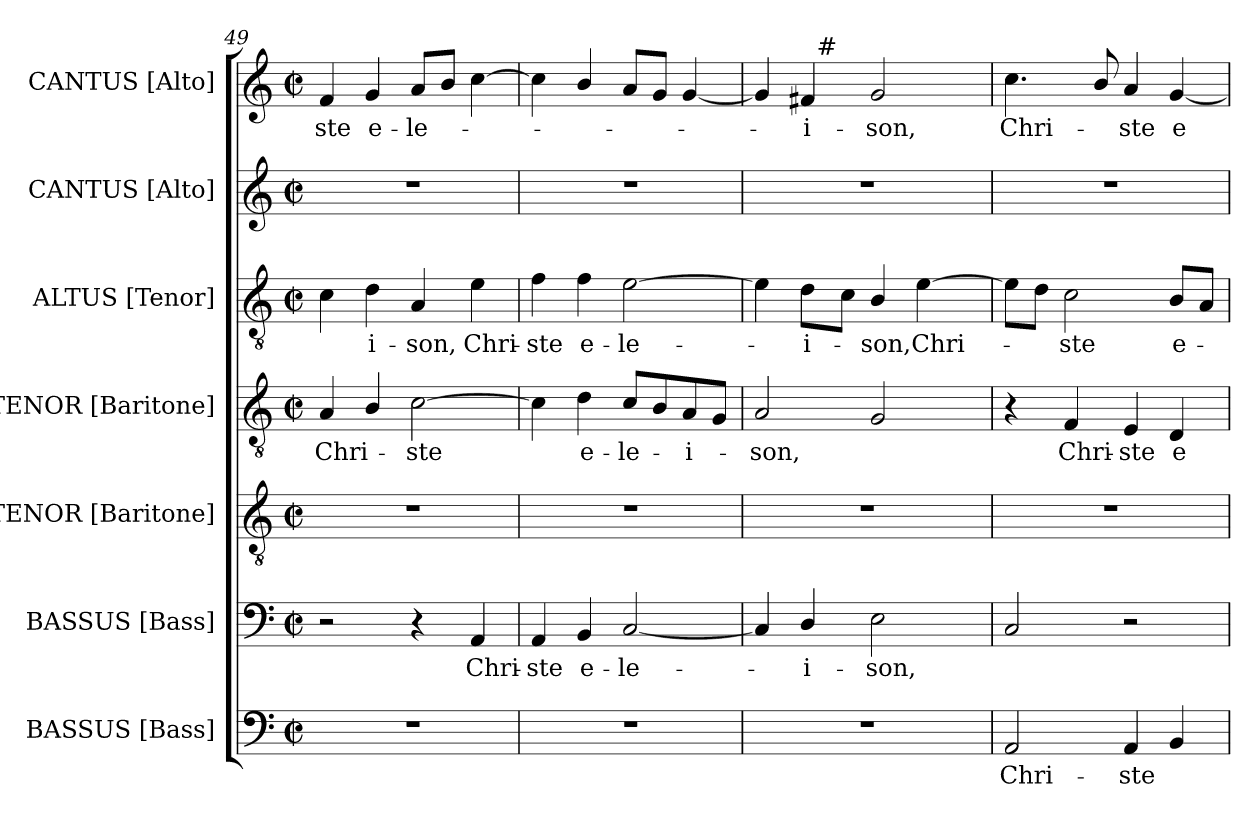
**kern	**text	**kern	**text	**kern	**kern	**text	**kern	**text	**kern	**kern	**text
*part7	*part7	*part6	*part6	*part5	*part4	*part4	*part3	*part3	*part2	*part1	*part1
*staff7	*staff7	*staff6	*staff6	*staff5	*staff4	*staff4	*staff3	*staff3	*staff2	*staff1	*staff1
*I"BASSUS [Bass]	*	*I"BASSUS [Bass]	*	*I"TENOR [Baritone]	*I"TENOR [Baritone]	*	*I"ALTUS [Tenor]	*	*I"CANTUS [Alto]	*I"CANTUS [Alto]	*
*I'B.	*	*I'B.	*	*I'Bar.	*I'Bar.	*	*I'T.	*	*I'A.	*I'A.	*
*clefF4	*	*clefF4	*	*clefGv2	*clefGv2	*	*clefGv2	*	*clefG2	*clefG2	*
*	*	*	*	*ITrd7c12	*ITrd7c12	*	*ITrd7c12	*	*	*	*
*k[]	*	*k[]	*	*k[]	*k[]	*	*k[]	*	*k[]	*k[]	*
*C:	*	*C:	*	*C:	*C:	*	*C:	*	*C:	*C:	*
*M2/2	*	*M2/2	*	*M2/2	*M2/2	*	*M2/2	*	*M2/2	*M2/2	*
*met(c|)	*	*met(c|)	*	*met(c|)	*met(c|)	*	*met(c|)	*	*met(c|)	*met(c|)	*
=49	=49	=49	=49	=49	=49	=49	=49	=49	=49	=49	=49
!	!	!	!	!	!	!LO:LY:b:color=#000000	!	!	!	!	!
!	!	!	!	!	!	!	!	!	!	!	!LO:LY:b:color=#000000
1r	.	2r	.	1r	4AAi/	Chri-	4Ci\	.	1r	4fi/	-ste
!	!	!	!	!	!	!	!	!LO:LY:b:color=#000000	!	!	!
!	!	!	!	!	!	!	!	!	!	!	!LO:LY:b:color=#000000
.	.	.	.	.	4BBi/	.	4Di\	-i-	.	4gi/	e-
!	!	!	!	!	!	!LO:LY:b:color=#000000	!	!	!	!	!
!	!	!	!	!	!	!	!	!LO:LY:b:color=#000000	!	!	!
!	!	!	!	!	!	!	!	!	!	!	!LO:LY:b:color=#000000
.	.	4r	.	.	[>2Ci\	-ste	4AAi/	-son,	.	8ai/L	-le-
.	.	.	.	.	.	.	.	.	.	8bi/J	.
!	!	!	!LO:LY:b:color=#000000	!	!	!	!	!	!	!	!
!	!	!	!	!	!	!	!	!LO:LY:b:color=#000000	!	!	!
.	.	4AAi/	Chri-	.	.	.	4Ei\	Chri-	.	[>4cci\	.
=50	=50	=50	=50	=50	=50	=50	=50	=50	=50	=50	=50
!	!	!	!LO:LY:b:color=#000000	!	!	!	!	!	!	!	!
!	!	!	!	!	!	!	!	!LO:LY:b:color=#000000	!	!	!
1r	.	4AAi/	-ste	1r	4Ci\]	.	4Fi\	-ste	1r	4cci\]	.
!	!	!	!LO:LY:b:color=#000000	!	!	!	!	!	!	!	!
!	!	!	!	!	!	!LO:LY:b:color=#000000	!	!	!	!	!
!	!	!	!	!	!	!	!	!LO:LY:b:color=#000000	!	!	!
.	.	4BBi/	e-	.	4Di\	e-	4Fi\	e-	.	4bi/	.
!	!	!	!LO:LY:b:color=#000000	!	!	!	!	!	!	!	!
!	!	!	!	!	!	!LO:LY:b:color=#000000	!	!	!	!	!
!	!	!	!	!	!	!	!	!LO:LY:b:color=#000000	!	!	!
.	.	[<2Ci/	-le-	.	8Ci/L	-le-	[>2Ei\	-le-	.	8ai/L	.
.	.	.	.	.	8BBi/	.	.	.	.	8gi/J	.
!	!	!	!	!	!	!LO:LY:b:color=#000000	!	!	!	!	!
.	.	.	.	.	8AAi/	-i-	.	.	.	[<4gi/	.
.	.	.	.	.	8GGi/J	.	.	.	.	.	.
=51	=51	=51	=51	=51	=51	=51	=51	=51	=51	=51	=51
!	!	!	!	!	!	!LO:LY:b:color=#000000	!	!	!	!	!
*	*	*	*	*	*	*	*	*	*	*^	*
1r	.	4Ci/]	.	1r	2AAi/	-son,	4Ei\]	.	1r	4gi/]	4ryy	.
!	!	!	!LO:LY:b:color=#000000	!	!	!	!	!	!	!	!	!
!	!	!	!	!	!	!	!	!LO:LY:b:color=#000000	!	!	!	!
!	!	!	!	!	!	!	!	!	!	!	!	!LO:LY:b:color=#000000
.	.	4Di/	-i-	.	.	.	8Di\L	-i-	.	4f#i/	32ryy	-i-
.	.	.	.	.	.	.	.	.	.	.	256ryy	.
!	!	!	!	!	!	!	!	!	!	!	!LO:TX:a:t=#	!
.	.	.	.	.	.	.	.	.	.	.	2ryy	.
.	.	.	.	.	.	.	8Ci\J	.	.	.	.	.
!	!	!	!LO:LY:b:color=#000000	!	!	!	!	!	!	!	!	!
!	!	!	!	!	!	!	!	!LO:LY:b:color=#000000	!	!	!	!
!	!	!	!	!	!	!	!	!	!	!	!	!LO:LY:b:color=#000000
.	.	2Ei\	-son,	.	2GGi/	.	4BBi/	-son,	.	2gi/	.	-son,
!	!	!	!	!	!	!	!	!LO:LY:b:color=#000000	!	!	!	!
.	.	.	.	.	.	.	[>4Ei\	Chri-	.	.	.	.
.	.	.	.	.	.	.	.	.	.	.	8ryy	.
.	.	.	.	.	.	.	.	.	.	.	16ryy	.
.	.	.	.	.	.	.	.	.	.	.	64..ryy	.
*	*	*	*	*	*	*	*	*	*	*v	*v	*
!!LO:PB:g=z
=52	=52	=52	=52	=52	=52	=52	=52	=52	=52	=52	=52
*	*	*	*	*	*	*	*	*	*	*^	*
!	!LO:LY:b:color=#000000	!	!	!	!	!	!	!	!	!	!	!
*	*	*	*	*	*	*	*	*	*	*v	*v	*
*	*	*	*	*	*	*	*	*	*	*^	*
!	!	!	!	!	!	!	!	!	!	!	!	!LO:LY:b:color=#000000
*	*	*	*	*	*	*	*	*	*	*v	*v	*
2AAi/	Chri-	2Ci/	.	1r	4r	.	8Ei\L]	.	1r	4.cci\	Chri-
.	.	.	.	.	.	.	8Di\J	.	.	.	.
!	!	!	!	!	!	!LO:LY:b:color=#000000	!	!	!	!	!
!	!	!	!	!	!	!	!	!LO:LY:b:color=#000000	!	!	!
.	.	.	.	.	4FFi/	Chri-	2Ci\	-ste	.	.	.
.	.	.	.	.	.	.	.	.	.	8bi/	.
!	!LO:LY:b:color=#000000	!	!	!	!	!	!	!	!	!	!
!	!	!	!	!	!	!LO:LY:b:color=#000000	!	!	!	!	!
!	!	!	!	!	!	!	!	!	!	!	!LO:LY:b:color=#000000
4AAi/	-ste	2r	.	.	4EEi/	-ste	.	.	.	4ai/	-ste
!	!	!	!	!	!	!LO:LY:b:color=#000000	!	!	!	!	!
!	!	!	!	!	!	!	!	!LO:LY:b:color=#000000	!	!	!
!	!	!	!	!	!	!	!	!	!	!	!LO:LY:b:color=#000000
4BBi/	.	.	.	.	4DDi/	e-	8BBi/L	e-	.	[<4gi/	e-
.	.	.	.	.	.	.	8AAi/J	.	.	.	.
=	=	=	=	=	=	=	=	=	=	=	=
*-	*-	*-	*-	*-	*-	*-	*-	*-	*-	*-	*-
